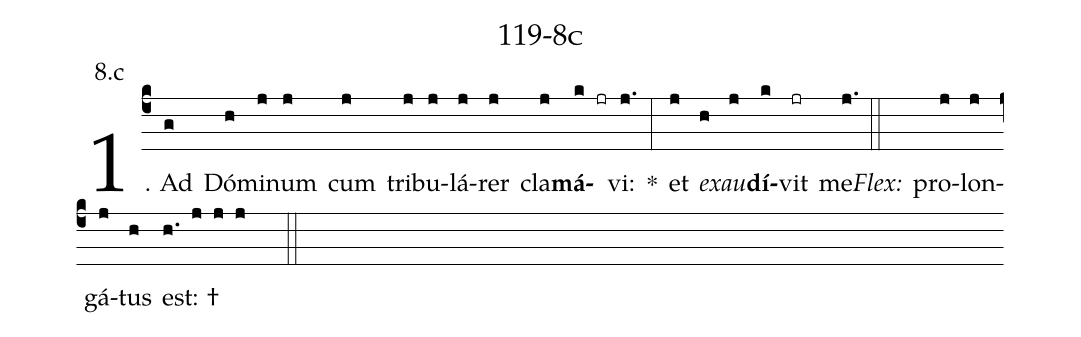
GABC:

name: 119-8c;
annotation: 8.c;
%%
(c4)1. Ad(g) Dó(h)mi(j)num(j) cum(j) tri(j)bu(j)lá(j)rer(j) cla(j)<b>má</b>(k jr)vi:(j.) *(:) et(j) <i>ex</i>(h)<i>au</i>(j)<b>dí</b>(k)vit(jr) me.(j.) (::)
<i>Flex:</i>()  pro(j)lon(j)gá(j)tus(h) est: †(h. j j j  ::)
